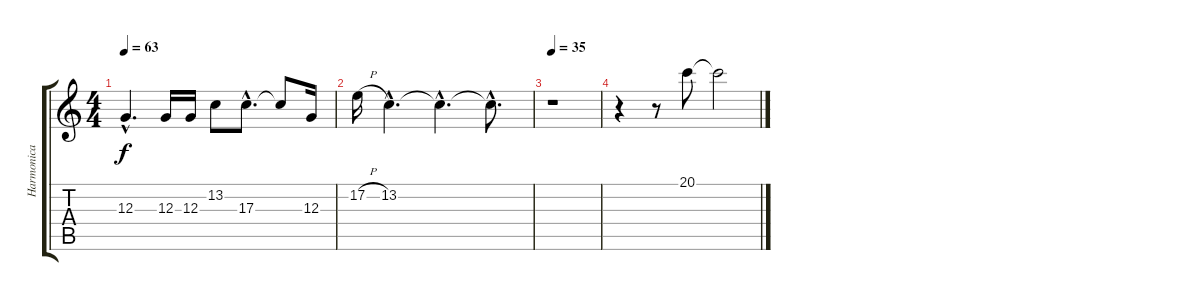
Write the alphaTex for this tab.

\track ("Harmonica" "Harmonica") {instrument harmonica}
\staff {score tabs}
\tuning (E4 B3 G3 D3 A2 E2) {hide}
\ts (4 4)
\tempo 63
\clef g2
\ks c
12.3{hac}.4{d dy f} 12.3.16 12.3.16 13.2.8 17.3{hac}.8{d} 17.3{t}.8 12.3.16 |
17.2{h}.16 13.2{hac}.4{d} 13.2{hac t}.4{d} 13.2{hac t}.8{d} |
\tempo 35
r.1 |
r.4 r.8 20.1.8 20.1{t}.2
